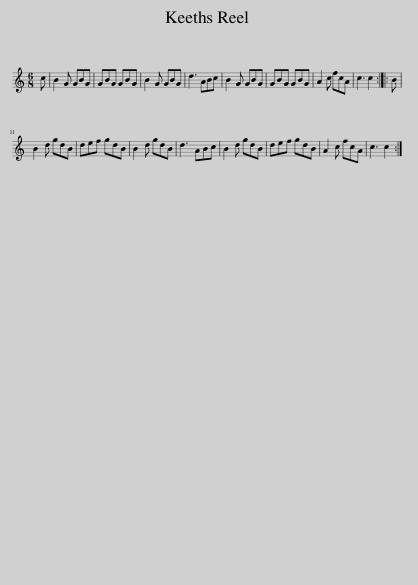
X:1
L:1/8
M:6/8
I:linebreak $
K:C
V:1 treble
V:1
 c | B2 G GBG | GBG GBG | B2 G GBG | d3 ABc | %5
 B2 G GBG | GBG GBG | A2 c fcA | c3 c2 :: B |$ %10
 B2 d gdB | def gdB | B2 d gdB | d3 ABc | B2 d gdB | %15
 def gdB | A2 c fcA | c3 c2 :| %18
